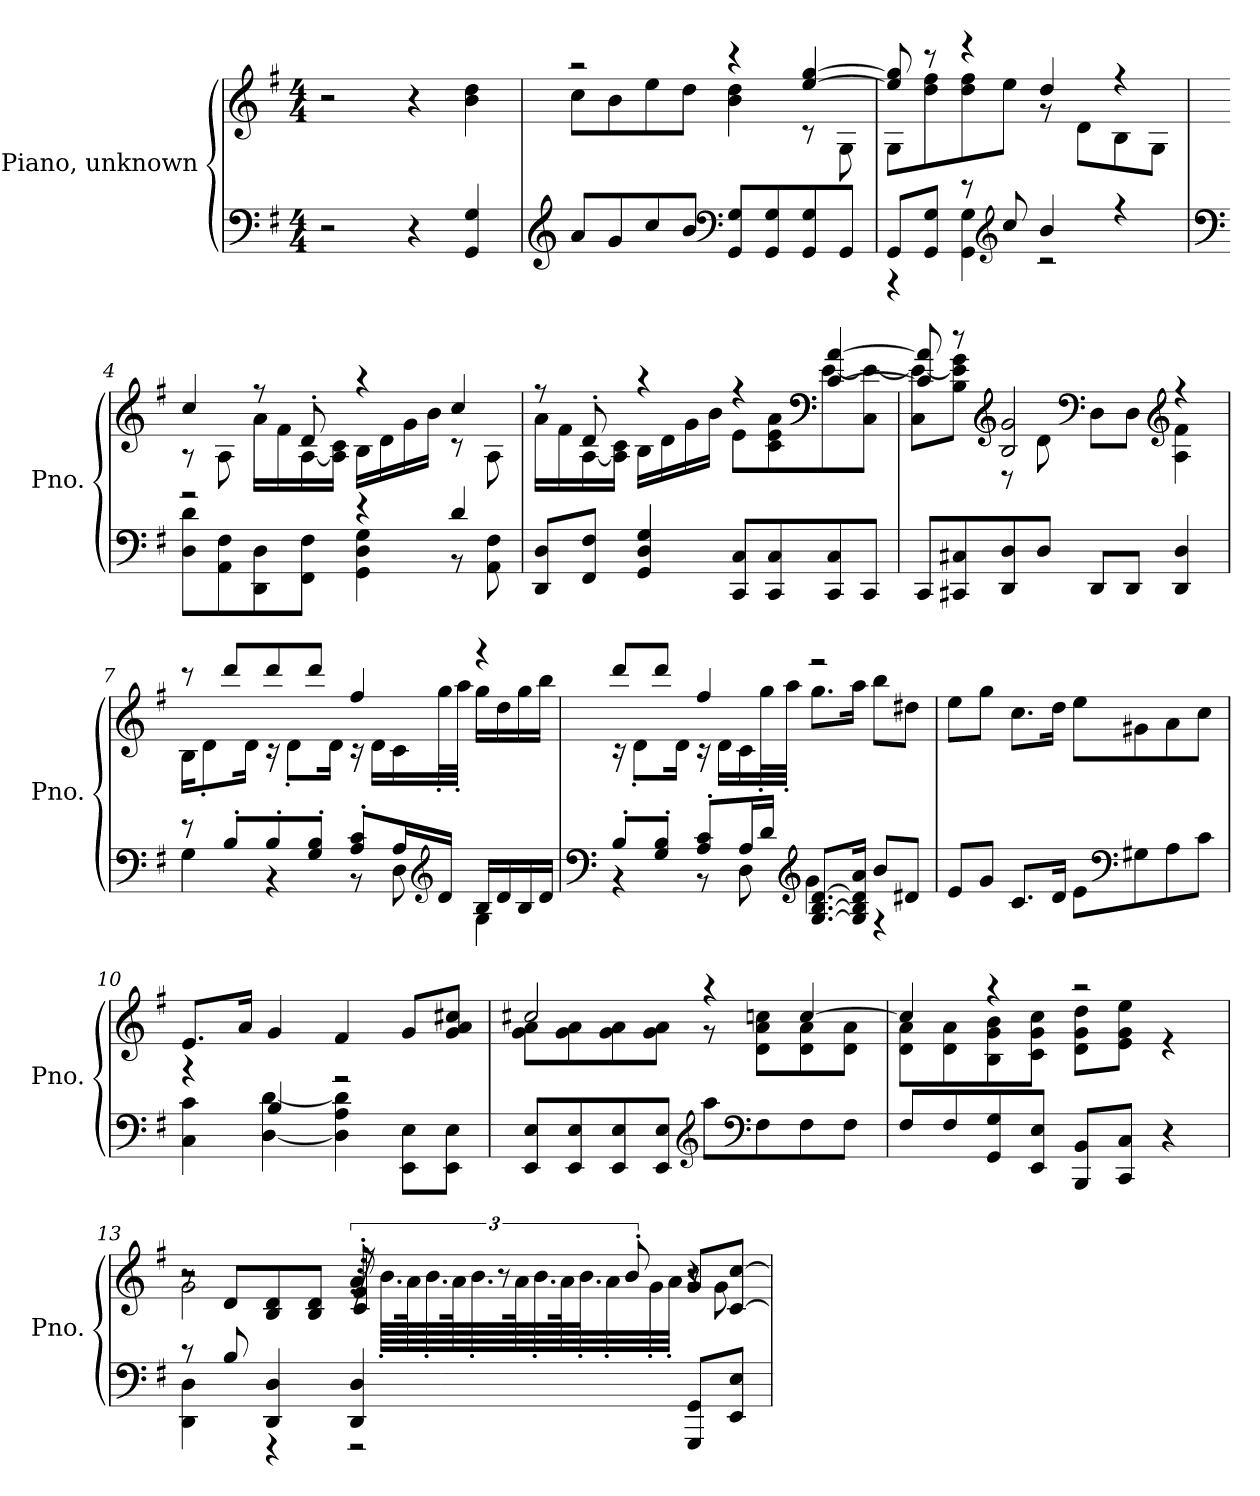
**kern	**kern
*part1	*part1
*staff2	*staff1
*I"Piano, unknown	*
*I'Pno.	*
*clefF4	*clefG2
*k[f#]	*k[f#]
*M4/4	*M4/4
*MM120	*MM120
=1	=1
2r	2r
4r	4r
4GG/ 4G/	4b\ 4dd\
=2	=2
*clefG2	*
*	*^
8a/L	2r	8cc\L
8g/	.	8b\
8cc/	.	8ee\
8b/J	.	8dd\J
*clefF4	*	*
8GG/ 8G/L	4r	4b\ 4dd\
8GG/ 8G/	.	.
8GG/ 8G/	[4ee/ [4gg/	8r
8GG/J	.	8G\
=3	=3	=3
*^	*	*
8GG/L	4r	8ee/] 8gg/]	8G\L
8GG/ 8G/J	.	8r	8dd\ 8ff#\
8r	4GG\ 4G\	4r	8dd\ 8ff#\
*clefG2	*	*	*
8cc/	.	.	8ee\J
4b/	2r	4dd/	8r
.	.	.	8d\L
4r	.	4r	8B\
.	.	.	8G\J
=4	=4	=4	=4
*clefF4	*	*	*
2r	8D\ 8d\L	4cc/	8r
.	8AA\ 8F#\	.	8A\
.	8DD\ 8D\	8r	16a\LL
.	.	.	16f#\
.	8FF#\ 8F#\J	8d'/	[16A\
.	.	.	16A\] 16c\JJ
4r	4GG\ 4D\ 4G\	4r	16B\LL
.	.	.	16d\
.	.	.	16g\
.	.	.	16b\JJ
4d/	8r	4cc/	8r
.	8AA\ 8F#\	.	8A\
*v	*v	*	*
!!LO:LB:g=z	!!
=5	=5	=5
8DD/ 8D/L	8r	16a\LL
.	.	16f#\
8FF#/ 8F#/J	8d'/	[16A\
.	.	16A\] 16c\JJ
4GG/ 4D/ 4G/	4r	16B\LL
.	.	16d\
.	.	16g\
.	.	16b\JJ
8CC/ 8C/L	4r	8e\L
8CC/ 8C/	.	8c\ 8e\ 8a\
*	*clefF4	*
8CC/ 8C/	[4c/ [4a/	[8e\
8CC/J	.	8C\ 8e\_J
=6	=6	=6
8CC/L	8c/] 8a/]	8C\ 8e\_L
8CC#X/ 8C#X/	8r	8B\ 8e\] 8g\J
*	*clefG2	*
8DD/ 8D/	2B/ 2g/	8r
8D/J	.	8d\
*	*clefF4	*
8DD/L	.	8D\L
8DD/J	.	8D\J
*	*clefG2	*
4DD/ 4D/	4r	4A\ 4f#\
!!LO:LB:g=z	!!
=7	=7	=7
*^	*	*
8r	4G\	8r	16B\KL
.	.	.	8d'\
8B'/L	.	8ddd/L	.
.	.	.	16d\Jk
8B'/	4r	8ddd/	16r
.	.	.	8d'\L
8G/' 8B/'J	.	8ddd/J	.
.	.	.	16d\Jk
8A/' 8c/'L	8r	4ff#/	16r
.	.	.	16d\LL
16A/L	8D\	.	16c\
*clefG2	*	*	*
16d/JJ	.	.	32gg'\L
.	.	.	32aa'\JJJ
16B/LL	4G\	4r	16gg\LL
16d/	.	.	16dd\
16B/	.	.	16gg\
16d/JJ	.	.	16bb\JJ
=8	=8	=8	=8
*clefF4	*	*	*
8B'/L	4r	8ddd/L	16r
.	.	.	8d'\L
8G/' 8B/'J	.	8ddd/J	.
.	.	.	16d\Jk
8A/' 8c/'L	8r	4ff#/	16r
.	.	.	16d\LL
16A/L	8D\	.	16c\
16d/JJ	.	.	32gg'\L
.	.	.	32aa'\JJJ
*clefG2	*	*	*
[8.G/ [8.B/ [8.d/L	4g\	2r	8.gg\L
16G/] 16B/] 16d/] 16a/Jk	.	.	16aa\Jk
8b/L	4r	.	8bb\L
8d#X/J	.	.	8dd#X\J
*v	*v	*	*
*	*v	*v
!!LO:LB:g=z
=9	=9
8e/L	8ee\L
8g/J	8gg\J
8.c/L	8.cc\L
16d/Jk	16dd\Jk
8e\L	8ee\L
*clefF4	*
8G#X\	8g#X\
8A\	8a\
8c\J	8cc\J
=10	=10
*^	*
4r	4C\ 4c\	8.e/L
.	.	16a/Jk
4B/	[4D\ [4d\	4g/
2r	4D\] 4A\ 4d\]	4f#/
.	8EE\ 8E\L	8g/L
.	8EE\ 8E\J	8g/ 8a/ 8cc#X/J
*v	*v	*
=11	=11
*	*^
8EE/ 8E/L	2cc#X/	8g\ 8a\L
8EE/ 8E/	.	8g\ 8a\
8EE/ 8E/	.	8g\ 8a\
8EE/ 8E/J	.	8g\ 8a\J
*clefG2	*	*
8aa\L	4r	8r
*clefF4	*	*
8F#\	.	8d\ 8a\ 8ccn\L
8F#\	[4cc/	8d\ 8a\
8F#\J	.	8d\ 8a\J
=12	=12	=12
8F#/L	4cc/]	8d\ 8a\L
8F#/	.	8d\ 8a\
8GG/ 8G/	4r	8B\ 8g\ 8b\
8EE/ 8E/J	.	8c\ 8g\ 8cc\J
8BBB/ 8BB/L	2r	8d\ 8g\ 8dd\L
8CC/ 8C/J	.	8e\ 8g\ 8ee\J
4r	.	4r
!!LO:LB:g=z
=13	=13	=13
*^	*	*^
8r	4DD\ 4D\	8r	2g\	2r
8B/	.	8d/L	.	.
4DD/ 4D/	4r	8B/ 8d/	.	.
.	.	8B/ 8d/J	.	.
4DD/ 4D/	2r	12a'/	128r	4c/ 4f#/
.	.	.	64.b'\LLLL	.
.	.	.	128a\K	.
.	.	.	64.b'\	.
.	.	.	128a\K	.
.	.	.	64.b'\	.
.	.	12r	.	.
.	.	.	128a\K	.
.	.	.	64.b'\	.
.	.	.	128a\K	.
.	.	.	64.b'\J	.
.	.	.	32a'\	.
.	.	12b'/	.	.
.	.	.	32g'\	.
.	.	.	32a'\JJJ	.
8GGG/ 8GG/L	.	8g/L	8r	4r
8EE/ 8E/J	.	[8c/ [8cc/J	8g\	.
*v	*v	*	*	*
*	*v	*v	*v
=	=
*-	*-
